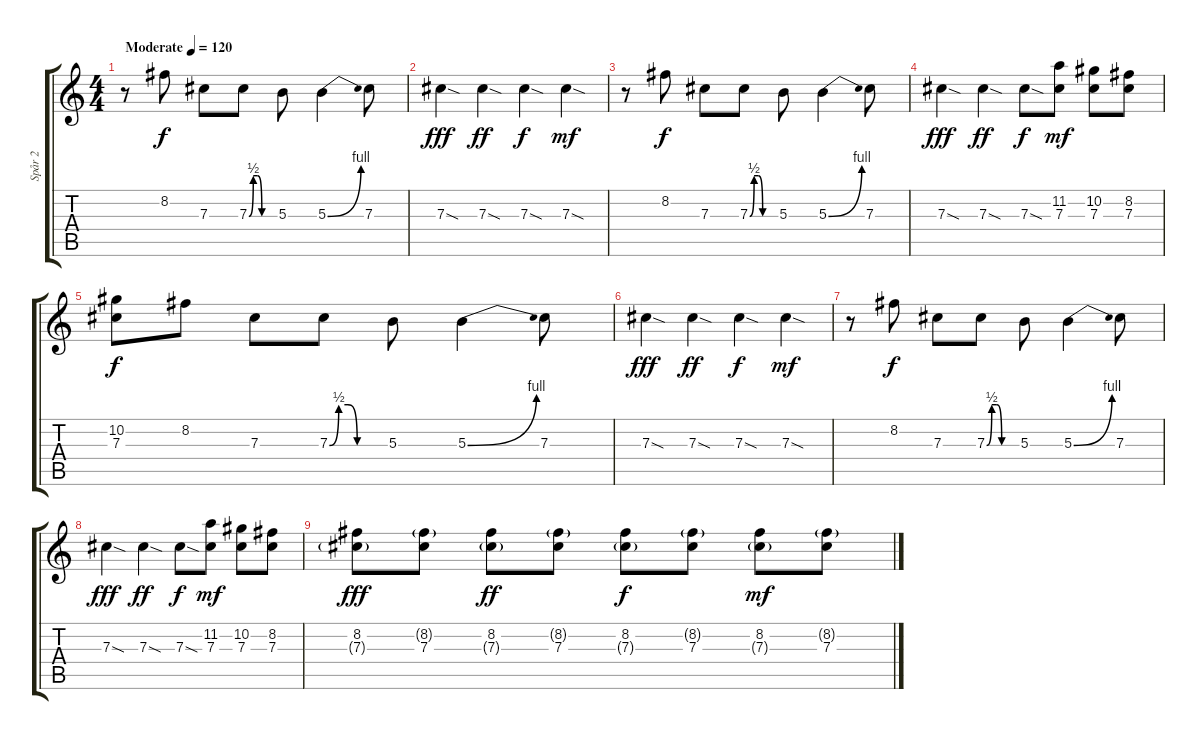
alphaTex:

\track ("Spår 2" "Spår 2") {instrument distortionguitar}
\staff {score tabs}
\tuning (Eb4 Bb3 Gb3 Db3 Ab2 Db2) {hide}
\ts (4 4)
\tempo (120 "Moderate")
\clef g2
\ks c
r.8{dy f instrument distortionguitar} 8.2.8 7.3.8 7.3{be (custom 0 0 10 2 20 2 30 0 60 0)}.8 5.3.8 5.3{be (bend 0 0 60 4)}.4 7.3.8 |
7.3{sod}.4{dy fff} 7.3{sod}.4{dy ff} 7.3{sod}.4{dy f} 7.3{sod}.4{dy mf} |
r.8 8.2.8{dy f} 7.3.8 7.3{be (custom 0 0 10 2 20 2 30 0 60 0)}.8 5.3.8 5.3{be (bend 0 0 60 4)}.4 7.3.8 |
7.3{sod}.4{dy fff} 7.3{sod}.4{dy ff} 7.3{sod}.8{dy f} (11.2 7.3).8{dy mf} (10.2 7.3).8 (8.2 7.3).8 |
(10.2 7.3).8{dy f} 8.2.8 7.3.8 7.3{be (custom 0 0 10 2 20 2 30 0 60 0)}.8 5.3.8 5.3{be (bend 0 0 60 4)}.4 7.3.8 |
7.3{sod}.4{dy fff} 7.3{sod}.4{dy ff} 7.3{sod}.4{dy f} 7.3{sod}.4{dy mf} |
r.8 8.2.8{dy f} 7.3.8 7.3{be (custom 0 0 10 2 20 2 30 0 60 0)}.8 5.3.8 5.3{be (bend 0 0 60 4)}.4 7.3.8 |
7.3{sod}.4{dy fff} 7.3{sod}.4{dy ff} 7.3{sod}.8{dy f} (11.2 7.3).8{dy mf} (10.2 7.3).8 (8.2 7.3).8 |
(8.2 7.3{g}).8{dy fff} (8.2{g} 7.3).8 (8.2 7.3{g}).8{dy ff} (8.2{g} 7.3).8 (8.2 7.3{g}).8{dy f} (8.2{g} 7.3).8 (8.2 7.3{g}).8{dy mf} (8.2{g} 7.3).8
